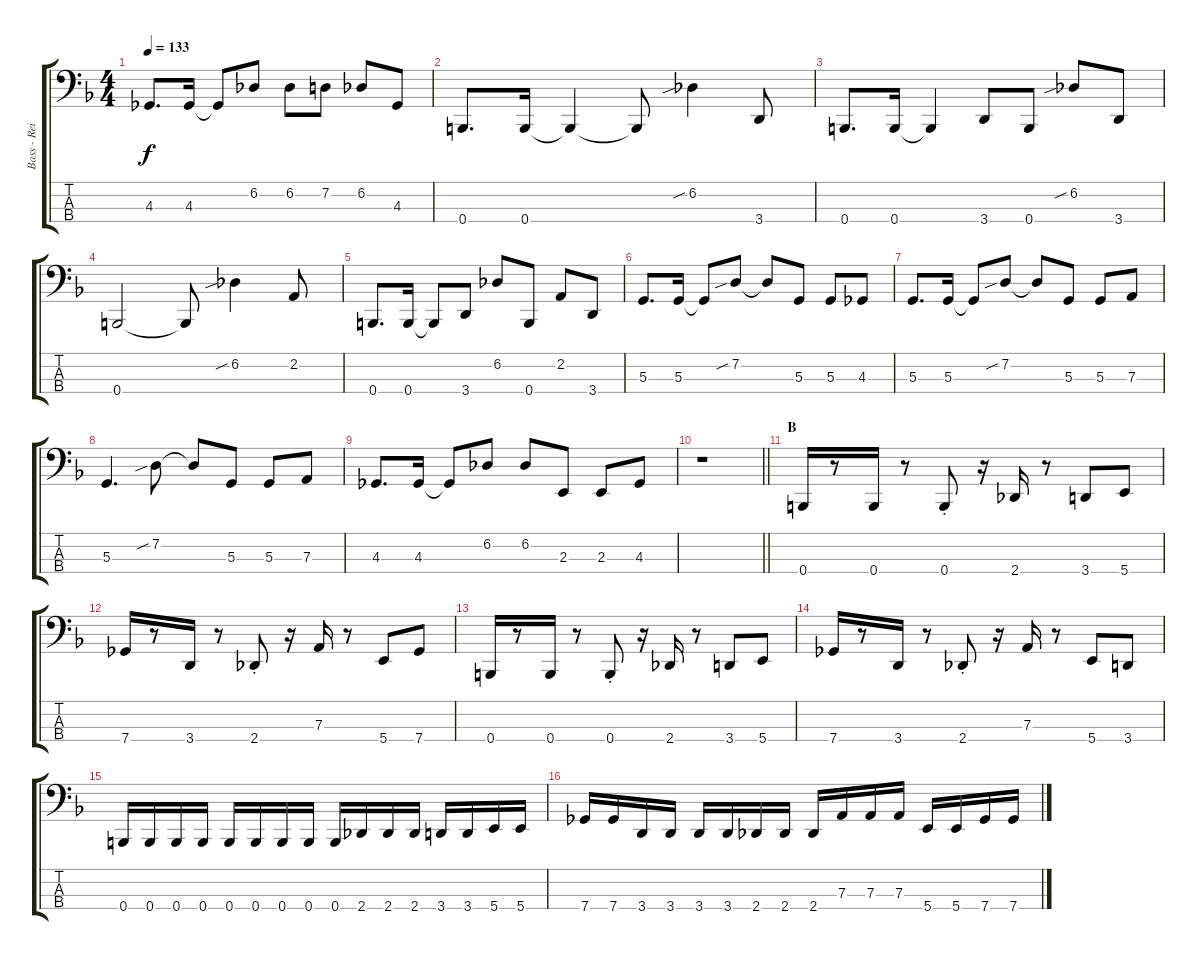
\track ("Bass - Reita" "Bass - Rei") {instrument electricbasspick}
\staff {score tabs}
\tuning (C2 G1 D1 B0) {hide}
\ts (4 4)
\tempo 133
\clef f4
\ks f
4.3.8{d dy f} 4.3.16 4.3{t}.8 6.2.8 6.2.8 7.2.8 6.2.8 4.3.8 |
0.4.8{d} 0.4.16 0.4{t}.4 0.4{t}.8 6.2{sib}.4 3.4.8 |
0.4.8{d} 0.4.16 0.4{t}.4 3.4.8 0.4.8 6.2{sib}.8 3.4.8 |
0.4.2 0.4{t}.8 6.2{sib}.4 2.2.8 |
0.4.8{d} 0.4.16 0.4{t}.8 3.4.8 6.2.8 0.4.8 2.2.8 3.4.8 |
5.3.8{d} 5.3.16 5.3{t}.8 7.2{sib}.8 7.2{t}.8 5.3.8 5.3.8 4.3.8 |
5.3.8{d} 5.3.16 5.3{t}.8 7.2{sib}.8 7.2{t}.8 5.3.8 5.3.8 7.3.8 |
5.3.4{d} 7.2{sib}.8 7.2{t}.8 5.3.8 5.3.8 7.3.8 |
4.3.8{d} 4.3.16 4.3{t}.8 6.2.8 6.2.8 2.3.8 2.3.8 4.3.8 |
\barLineRight lightlight
r.1 |
\section ("" "B")
0.4.16 r.8 0.4.16 r.8 0.4{st}.8 r.16 2.4.16 r.8 3.4.8 5.4.8 |
7.4.16 r.8 3.4.16 r.8 2.4{st}.8 r.16 7.3.16 r.8 5.4.8 7.4.8 |
0.4.16 r.8 0.4.16 r.8 0.4{st}.8 r.16 2.4.16 r.8 3.4.8 5.4.8 |
7.4.16 r.8 3.4.16 r.8 2.4{st}.8 r.16 7.3.16 r.8 5.4.8 3.4.8 |
0.4.16 0.4.16 0.4.16 0.4.16 0.4.16 0.4.16 0.4.16 0.4.16 0.4.16 2.4.16 2.4.16 2.4.16 3.4.16 3.4.16 5.4.16 5.4.16 |
7.4.16 7.4.16 3.4.16 3.4.16 3.4.16 3.4.16 2.4.16 2.4.16 2.4.16 7.3.16 7.3.16 7.3.16 5.4.16 5.4.16 7.4.16 7.4.16
